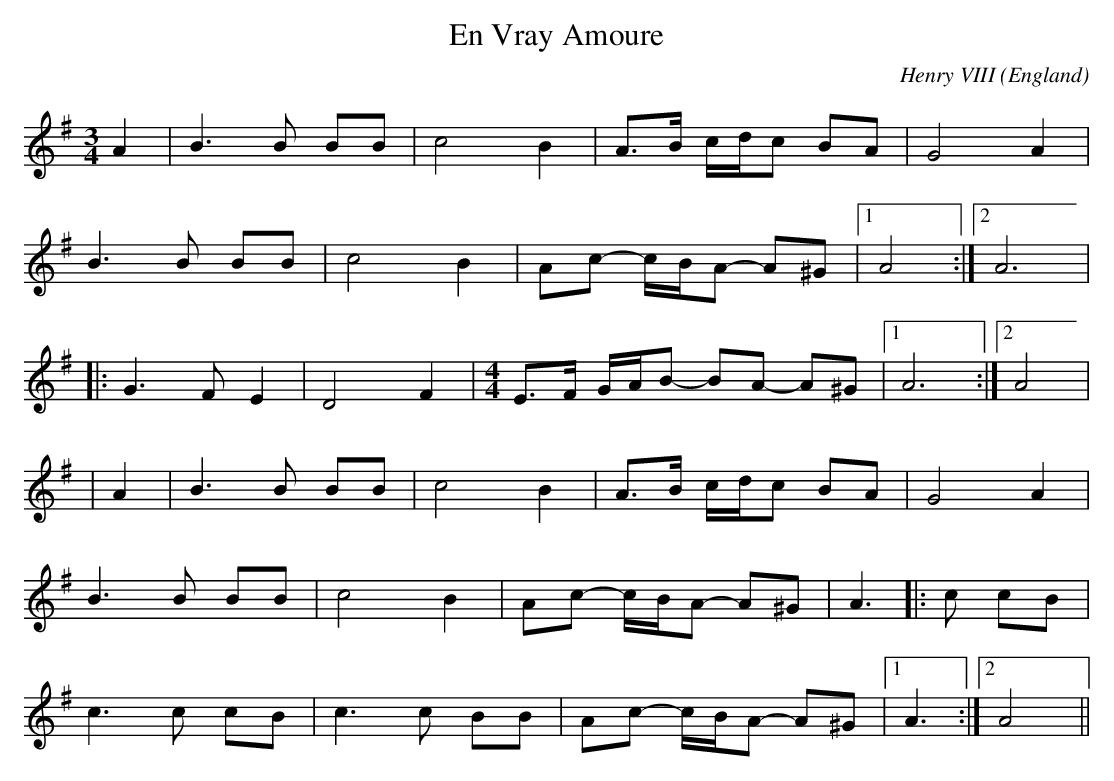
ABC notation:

X:1
T:En Vray Amoure
C:Henry VIII
L:1/8
M:3/4
O:England
K:G major
A2|B3B BB|c4B2|A3/2B/2 c/2d/2c BA|G4A2|
B3B BB|c4B2|Ac- c/2B/2A- A^G|1A4:|2A6|
|:G3F E2|D4F2|[M:4/4]E3/2F/2 G/2A/2B- BA- A^G|1A6:|2A4|
|A2|B3B BB|c4B2|A3/2B/2 c/2d/2c BA|G4A2|
B3B BB|c4B2|Ac- c/2B/2A- A^G|A3|:c cB|
c3c cB|c3c BB|Ac- c/2B/2A- A^G|1A3:|2A4||
